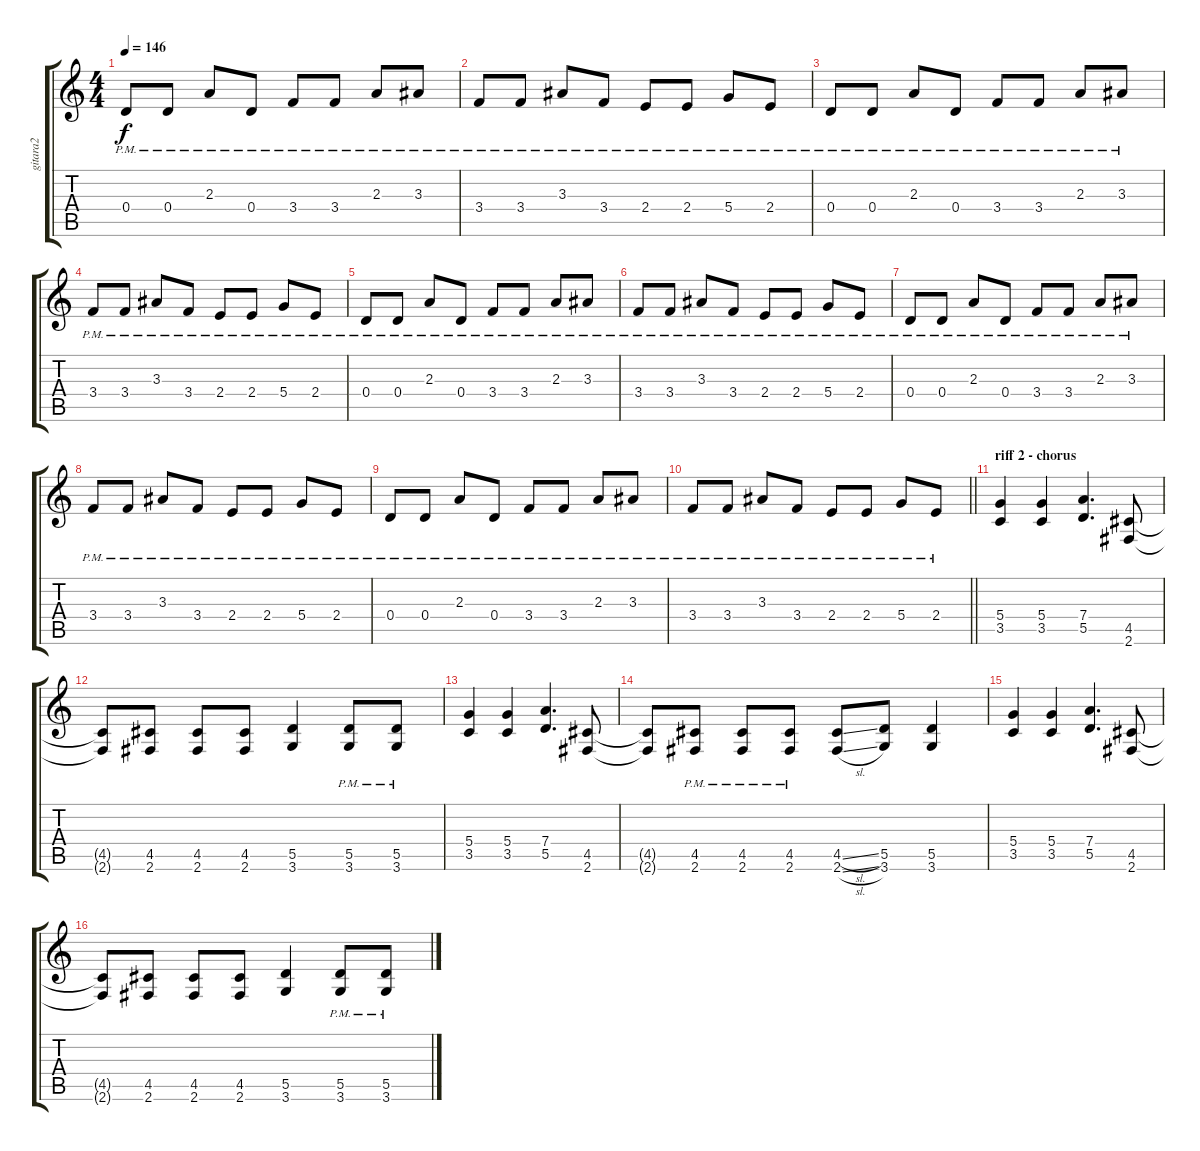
\track ("gitara2" "gitara2") {instrument distortionguitar}
\staff {score tabs}
\tuning (E4 B3 G3 D3 A2 E2) {hide}
\ts (4 4)
\tempo 146
\clef g2
\ks c
0.4{pm}.8{dy f} 0.4{pm}.8 2.3{pm}.8 0.4{pm}.8 3.4{pm}.8 3.4{pm}.8 2.3{pm}.8 3.3{pm}.8 |
3.4{pm}.8 3.4{pm}.8 3.3{pm}.8 3.4{pm}.8 2.4{pm}.8 2.4{pm}.8 5.4{pm}.8 2.4{pm}.8 |
0.4{pm}.8 0.4{pm}.8 2.3{pm}.8 0.4{pm}.8 3.4{pm}.8 3.4{pm}.8 2.3{pm}.8 3.3{pm}.8 |
3.4{pm}.8 3.4{pm}.8 3.3{pm}.8 3.4{pm}.8 2.4{pm}.8 2.4{pm}.8 5.4{pm}.8 2.4{pm}.8 |
0.4{pm}.8 0.4{pm}.8 2.3{pm}.8 0.4{pm}.8 3.4{pm}.8 3.4{pm}.8 2.3{pm}.8 3.3{pm}.8 |
3.4{pm}.8 3.4{pm}.8 3.3{pm}.8 3.4{pm}.8 2.4{pm}.8 2.4{pm}.8 5.4{pm}.8 2.4{pm}.8 |
0.4{pm}.8 0.4{pm}.8 2.3{pm}.8 0.4{pm}.8 3.4{pm}.8 3.4{pm}.8 2.3{pm}.8 3.3{pm}.8 |
3.4{pm}.8 3.4{pm}.8 3.3{pm}.8 3.4{pm}.8 2.4{pm}.8 2.4{pm}.8 5.4{pm}.8 2.4{pm}.8 |
0.4{pm}.8 0.4{pm}.8 2.3{pm}.8 0.4{pm}.8 3.4{pm}.8 3.4{pm}.8 2.3{pm}.8 3.3{pm}.8 |
\barLineRight lightlight
3.4{pm}.8 3.4{pm}.8 3.3{pm}.8 3.4{pm}.8 2.4{pm}.8 2.4{pm}.8 5.4{pm}.8 2.4{pm}.8 |
\section ("" "riff 2 - chorus")
(5.4 3.5).4 (5.4 3.5).4 (7.4 5.5).4{d} (4.5 2.6).8 |
(4.5{t} 2.6{t}).8 (4.5 2.6).8 (4.5 2.6).8 (4.5 2.6).8 (5.5 3.6).4 (5.5{pm} 3.6{pm}).8 (5.5{pm} 3.6{pm}).8 |
(5.4 3.5).4 (5.4 3.5).4 (7.4 5.5).4{d} (4.5 2.6).8 |
(4.5{t} 2.6{t}).8 (4.5{pm} 2.6{pm}).8 (4.5{pm} 2.6{pm}).8 (4.5{pm} 2.6{pm}).8 (4.5{sl} 2.6{sl}).8 (5.5 3.6).8 (5.5 3.6).4 |
(5.4 3.5).4 (5.4 3.5).4 (7.4 5.5).4{d} (4.5 2.6).8 |
(4.5{t} 2.6{t}).8 (4.5 2.6).8 (4.5 2.6).8 (4.5 2.6).8 (5.5 3.6).4 (5.5{pm} 3.6{pm}).8 (5.5{pm} 3.6{pm}).8
